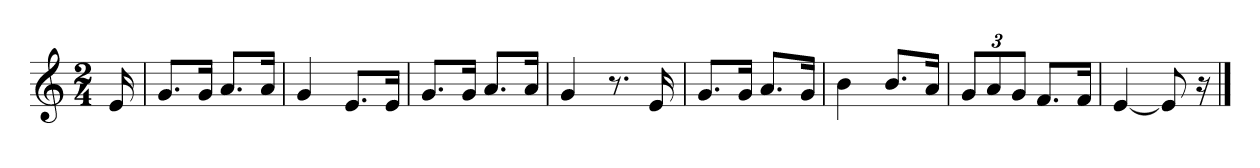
**kern
*part1
*staff1
*clefG2
*k[]
*C:
*M2/4
*MM110
=
16e
=1
8.g/L
16g/Jk
8.a/L
16a/Jk
=2
4g
8.e/L
16e/Jk
=3
8.g/L
16g/Jk
8.a/L
16a/Jk
=4
4g
8.r
16e
=5
8.g/L
16g/Jk
8.a/L
16g/Jk
=6
4b
8.b/L
16a/Jk
=7
12g/L
12a/
12g/J
8.f/L
16f/Jk
=8
[4e
8e]
16r
==
*-
